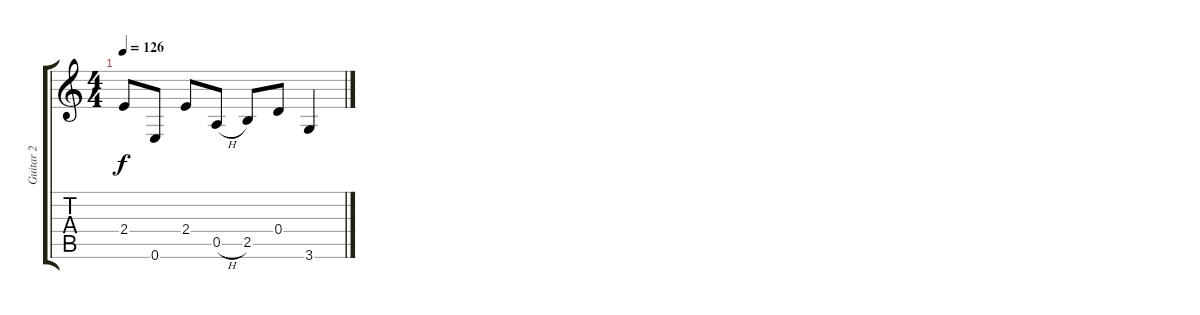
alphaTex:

\track ("Guitar 2" "Guitar 2") {instrument electricguitarclean}
\staff {score tabs}
\tuning (E4 B3 G3 D3 A2 E2) {hide}
\ts (4 4)
\tempo 126
\clef g2
\ks c
2.4.8{dy f} 0.6.8 2.4.8 0.5{h}.8 2.5.8 0.4.8 3.6.4
